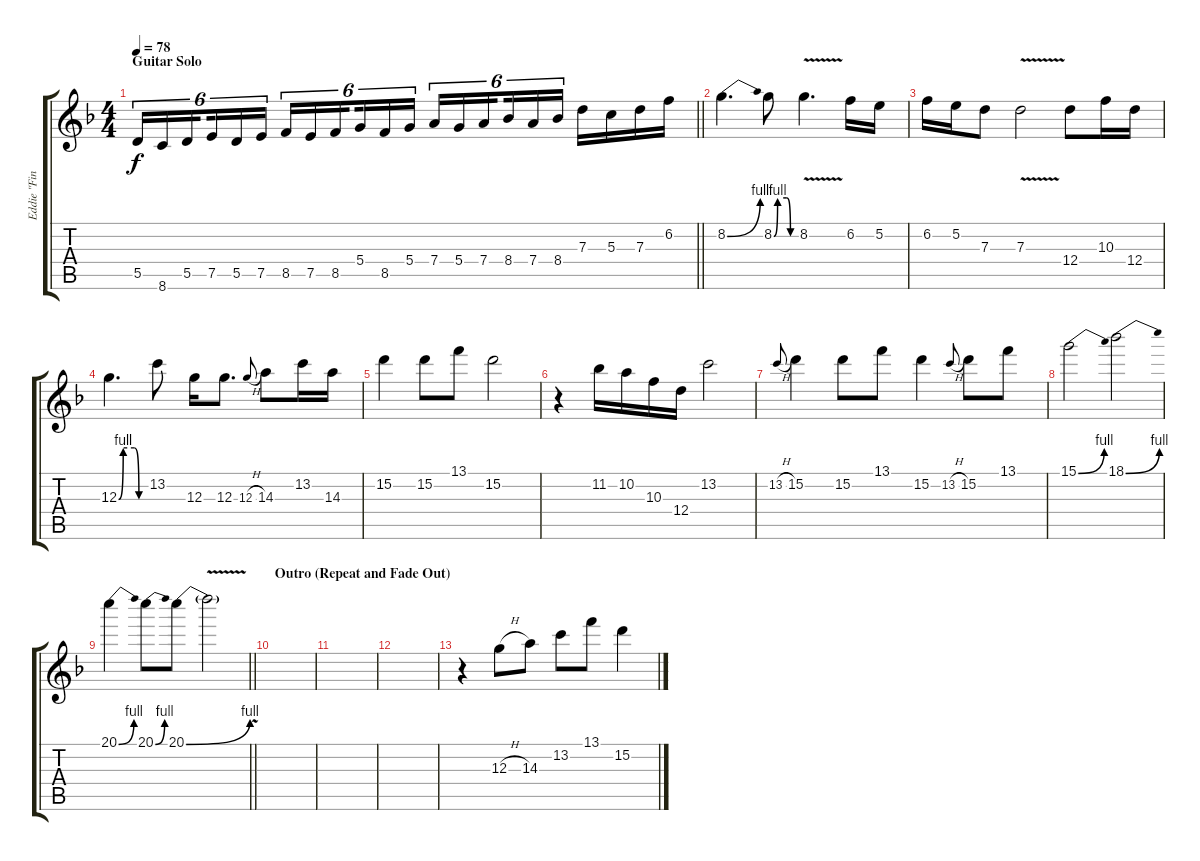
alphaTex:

\track ("Eddie \"Fingers\" Ojeda" "Eddie \"Fin") {instrument distortionguitar}
\staff {score tabs}
\tuning (E4 B3 G3 D3 A2 E2) {hide}
\ts (4 4)
\section ("" "Guitar Solo")
\tempo 78
\clef g2
\barLineRight lightlight
\ks dminor
5.5.16{tu (6 4) dy f} 8.6.16{tu (6 4)} 5.5.16{tu (6 4) beam splitsecondary} 7.5.16{tu (6 4)} 5.5.16{tu (6 4)} 7.5.16{tu (6 4)} 8.5.16{tu (6 4)} 7.5.16{tu (6 4)} 8.5.16{tu (6 4) beam splitsecondary} 5.4.16{tu (6 4)} 8.5.16{tu (6 4)} 5.4.16{tu (6 4)} 7.4.16{tu (6 4)} 5.4.16{tu (6 4)} 7.4.16{tu (6 4) beam splitsecondary} 8.4.16{tu (6 4)} 7.4.16{tu (6 4)} 8.4.16{tu (6 4)} 7.3.16 5.3.16 7.3.16 6.2.16 |
8.2{be (bend 0 0 60 4)}.4{d} 8.2{be (custom 0 0 10 4 35 4 45 0 60 0)}.8 8.2{v}.4{d} 6.2.16 5.2.16 |
6.2.16 5.2.16 7.3.8 7.3{v}.2 12.4.8 10.3.16 12.4.16 |
12.3{be (custom 0 0 10 4 35 4 45 0 60 0)}.4{d} 13.2.8 12.3.16 12.3.8{d} 12.3{h}.8{gr onbeat} 14.3.8 13.2.16 14.3.16 |
15.2.4 15.2.8 13.1.8 15.2.2 |
r.4 11.2.16 10.2.16 10.3.16 12.4.16 13.2.2 |
13.2{h}.8{gr onbeat} 15.2.4 15.2.8 13.1.8 15.2.4 13.2{h}.8{gr onbeat} 15.2.8 13.1.8 |
15.1{be (bend 0 0 60 4)}.2 18.1{be (bend 0 0 60 4)}.2 |
\barLineRight lightlight
20.1{be (bend 0 0 60 4)}.4 20.1{be (bend 0 0 60 4)}.8 20.1{be (bend 0 0 60 4)}.8 20.1{v t}.2 |
\section ("" "Outro (Repeat and Fade Out)")
|
|
|
r.4 12.3{h}.8 14.3.8 13.2.8 13.1.8 15.2.4
